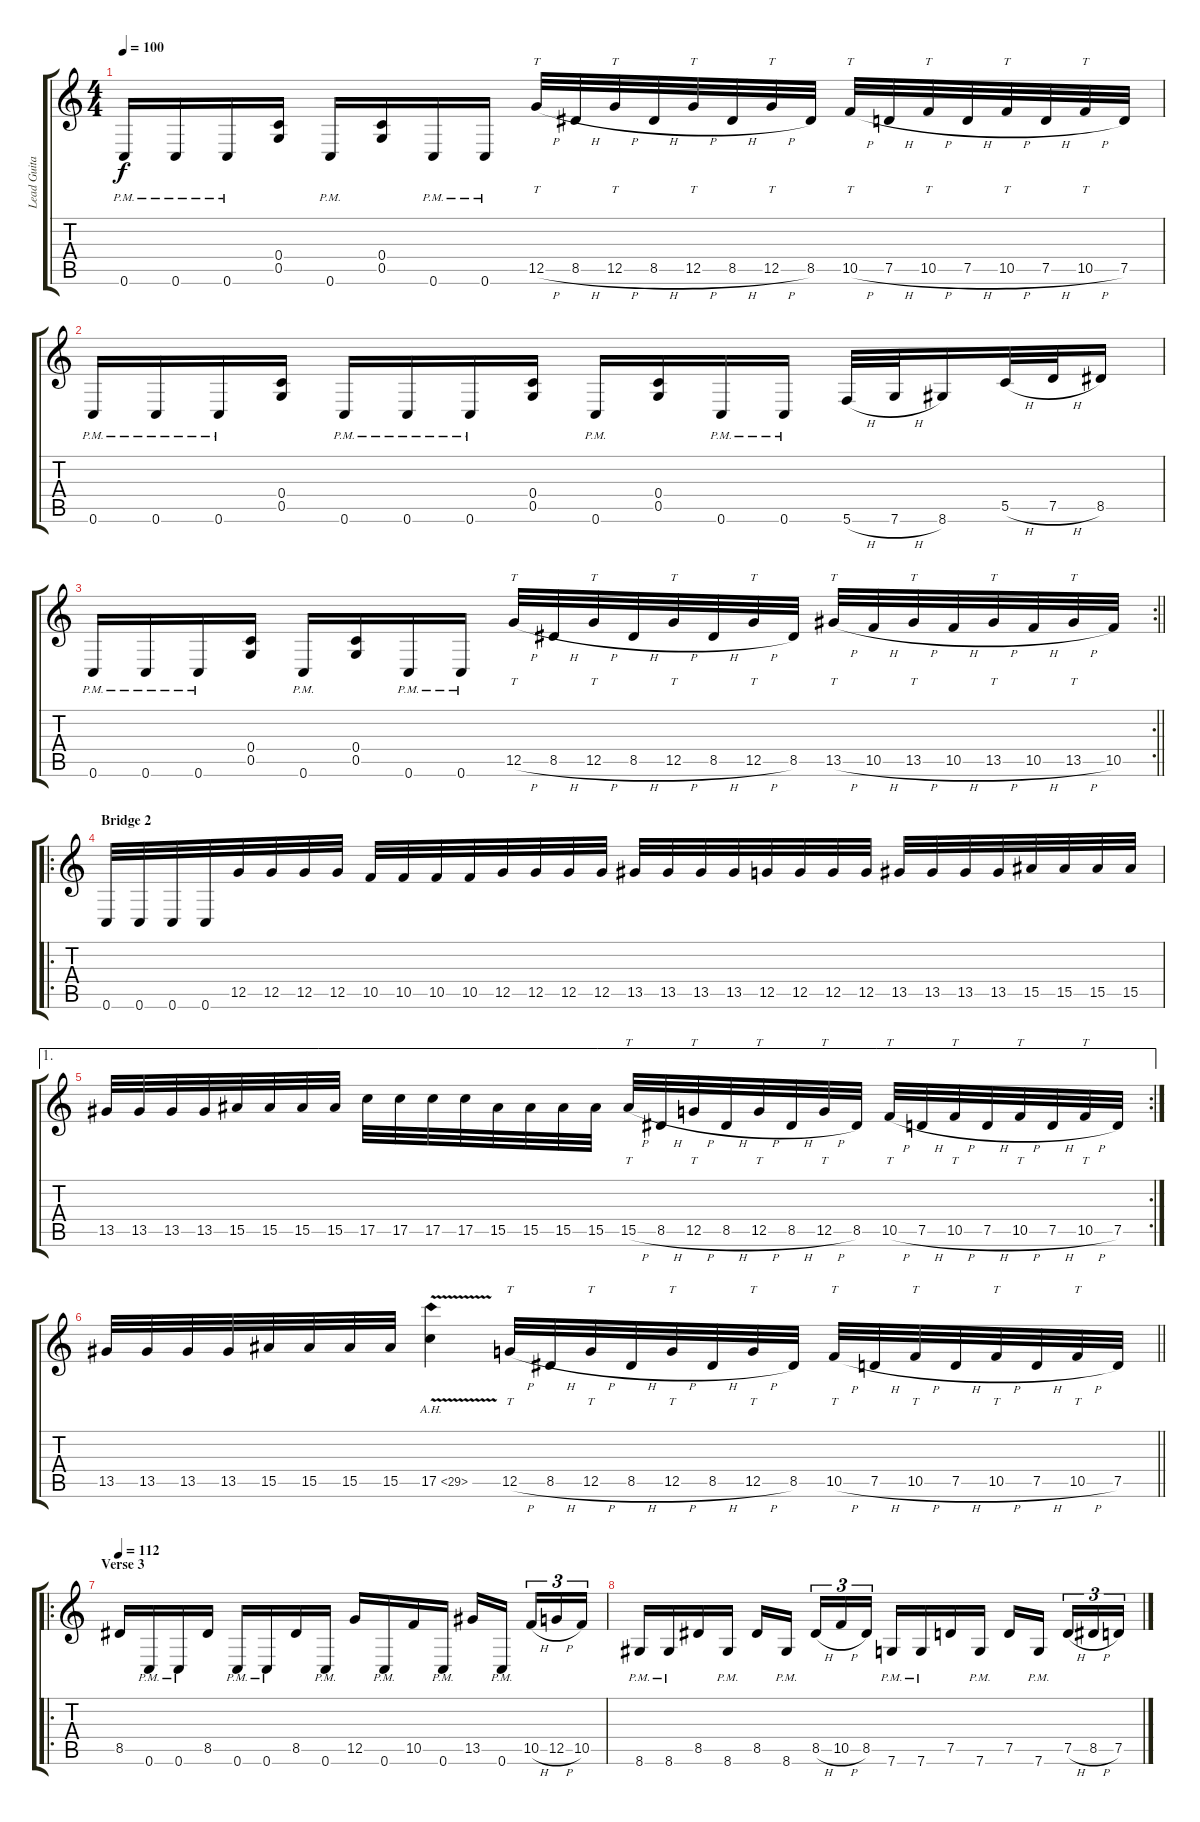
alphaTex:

\track ("Lead Guitar" "Lead Guita") {instrument distortionguitar}
\staff {score tabs}
\tuning (D4 A3 F3 C3 G2 C2) {hide}
\ts (4 4)
\tempo 100
\clef g2
\ks c
0.6{pm}.16{dy f} 0.6{pm}.16 0.6{pm}.16 (0.4 0.5).16 0.6{pm}.16 (0.4 0.5).16 0.6{pm}.16 0.6{pm}.16 12.5{h}.32{tt} 8.5{h}.32 12.5{h}.32{tt} 8.5{h}.32 12.5{h}.32{tt} 8.5{h}.32 12.5{h}.32{tt} 8.5.32 10.5{h}.32{tt} 7.5{h}.32 10.5{h}.32{tt} 7.5{h}.32 10.5{h}.32{tt} 7.5{h}.32 10.5{h}.32{tt} 7.5.32 |
0.6{pm}.16 0.6{pm}.16 0.6{pm}.16 (0.4 0.5).16 0.6{pm}.16 0.6{pm}.16 0.6{pm}.16 (0.4 0.5).16 0.6{pm}.16 (0.4 0.5).16 0.6{pm}.16 0.6{pm}.16 5.6{h}.32 7.6{h}.32 8.6.16 5.5{h}.32 7.5{h}.32 8.5.16 |
\rc 2
\barLineRight lightlight
0.6{pm}.16 0.6{pm}.16 0.6{pm}.16 (0.4 0.5).16 0.6{pm}.16 (0.4 0.5).16 0.6{pm}.16 0.6{pm}.16 12.5{h}.32{tt} 8.5{h}.32 12.5{h}.32{tt} 8.5{h}.32 12.5{h}.32{tt} 8.5{h}.32 12.5{h}.32{tt} 8.5.32 13.5{h}.32{tt} 10.5{h}.32 13.5{h}.32{tt} 10.5{h}.32 13.5{h}.32{tt} 10.5{h}.32 13.5{h}.32{tt} 10.5.32 |
\ro
\section ("" "Bridge 2")
0.6.32 0.6.32 0.6.32 0.6.32 12.5.32 12.5.32 12.5.32 12.5.32 10.5.32 10.5.32 10.5.32 10.5.32 12.5.32 12.5.32 12.5.32 12.5.32 13.5.32 13.5.32 13.5.32 13.5.32 12.5.32 12.5.32 12.5.32 12.5.32 13.5.32 13.5.32 13.5.32 13.5.32 15.5.32 15.5.32 15.5.32 15.5.32 |
\ae 1
\rc 2
13.5.32 13.5.32 13.5.32 13.5.32 15.5.32 15.5.32 15.5.32 15.5.32 17.5.32 17.5.32 17.5.32 17.5.32 15.5.32 15.5.32 15.5.32 15.5.32 15.5{h}.32{tt} 8.5{h}.32 12.5{h}.32{tt} 8.5{h}.32 12.5{h}.32{tt} 8.5{h}.32 12.5{h}.32{tt} 8.5.32 10.5{h}.32{tt} 7.5{h}.32 10.5{h}.32{tt} 7.5{h}.32 10.5{h}.32{tt} 7.5{h}.32 10.5{h}.32{tt} 7.5.32 |
\barLineRight lightlight
13.5.32 13.5.32 13.5.32 13.5.32 15.5.32 15.5.32 15.5.32 15.5.32 17.5{ah 12 v}.4 12.5{h}.32{tt} 8.5{h}.32 12.5{h}.32{tt} 8.5{h}.32 12.5{h}.32{tt} 8.5{h}.32 12.5{h}.32{tt} 8.5.32 10.5{h}.32{tt} 7.5{h}.32 10.5{h}.32{tt} 7.5{h}.32 10.5{h}.32{tt} 7.5{h}.32 10.5{h}.32{tt} 7.5.32 |
\ro
\section ("" "Verse 3")
\tempo 112
8.5.16 0.6{pm}.16 0.6{pm}.16 8.5.16 0.6{pm}.16 0.6{pm}.16 8.5.16 0.6{pm}.16 12.5.16 0.6{pm}.16 10.5.16 0.6{pm}.16 13.5.16 0.6{pm}.16{beam splitsecondary} 10.5{h}.16{tu (3 2)} 12.5{h}.16{tu (3 2)} 10.5.16{tu (3 2)} |
8.6{pm}.16 8.6{pm}.16 8.5.16 8.6{pm}.16 8.5.16 8.6{pm}.16{beam splitsecondary} 8.5{h}.16{tu (3 2)} 10.5{h}.16{tu (3 2)} 8.5.16{tu (3 2)} 7.6{pm}.16 7.6{pm}.16 7.5.16 7.6{pm}.16 7.5.16 7.6{pm}.16{beam splitsecondary} 7.5{h}.16{tu (3 2)} 8.5{h}.16{tu (3 2)} 7.5.16{tu (3 2)}
